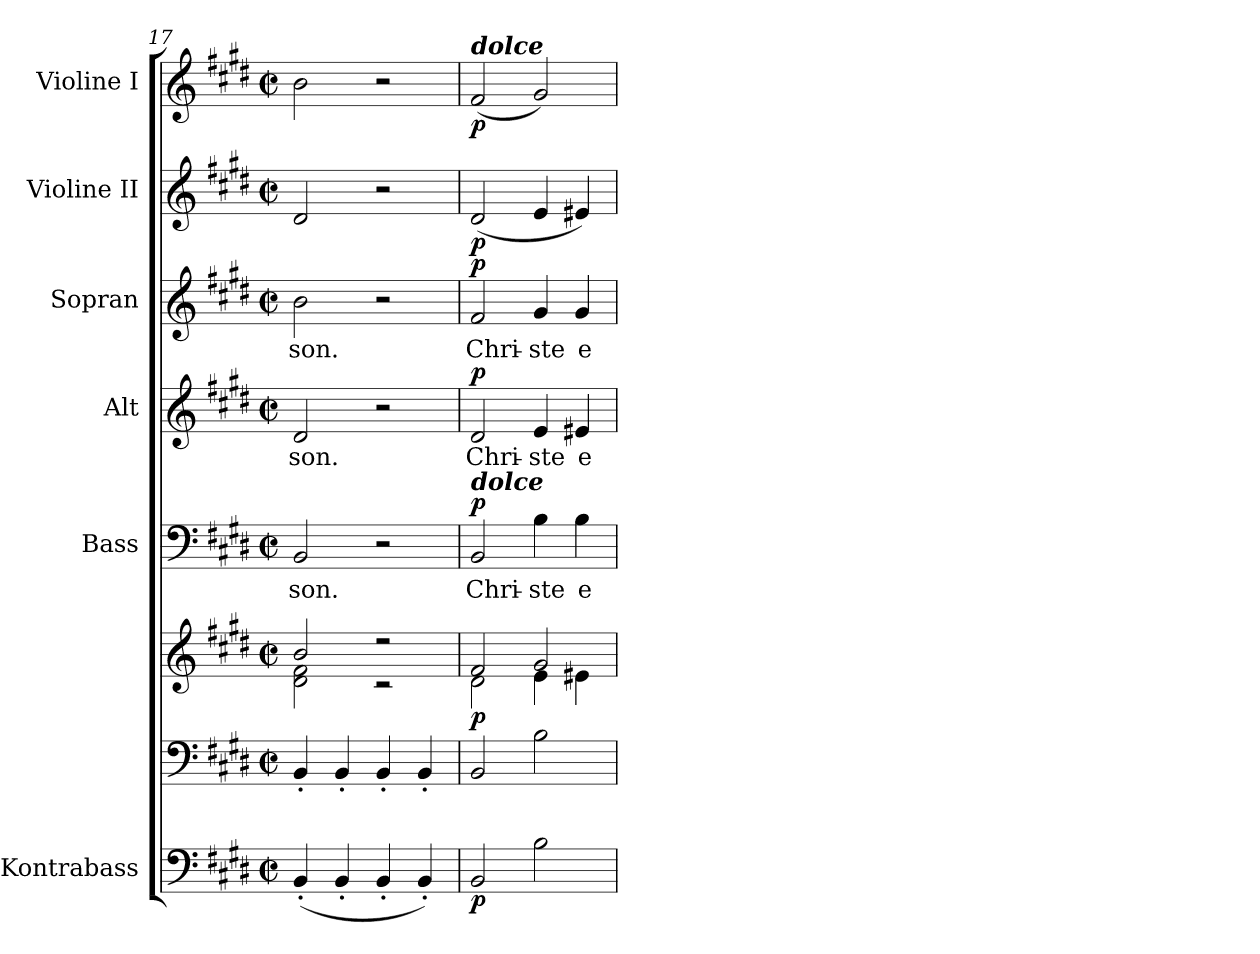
**kern	**dynam	**kern	**kern	**dynam	**kern	**text	**dynam	**kern	**text	**dynam	**kern	**text	**dynam	**kern	**dynam	**kern	**dynam
*part7	*part7	*part6	*part6	*part6	*part5	*part5	*part5	*part4	*part4	*part4	*part3	*part3	*part3	*part2	*part2	*part1	*part1
*staff8	*staff8	*staff7	*staff6	*staff6/7	*staff5	*staff5	*staff5	*staff4	*staff4	*staff4	*staff3	*staff3	*staff3	*staff2	*staff2	*staff1	*staff1
*I"Kontrabass	*	*	*	*	*I"Bass	*	*	*I"Alt	*	*	*I"Sopran	*	*	*I"Violine II	*	*I"Violine I	*
*I'Kb.	*	*	*	*	*I'B.	*	*	*I'A.	*	*	*I'S.	*	*	*I'Vl. II	*	*I'Vl. I	*
*clefF4	*	*clefF4	*clefG2	*	*clefF4	*	*	*clefG2	*	*	*clefG2	*	*	*clefG2	*	*clefG2	*
*ITrd7c12	*	*	*	*	*	*	*	*	*	*	*	*	*	*	*	*	*
*k[f#c#g#d#]	*	*k[f#c#g#d#]	*k[f#c#g#d#]	*	*k[f#c#g#d#]	*	*	*k[f#c#g#d#]	*	*	*k[f#c#g#d#]	*	*	*k[f#c#g#d#]	*	*k[f#c#g#d#]	*
*E:	*	*E:	*E:	*	*E:	*	*	*E:	*	*	*E:	*	*	*E:	*	*E:	*
*M2/2	*	*M2/2	*M2/2	*	*M2/2	*	*	*M2/2	*	*	*M2/2	*	*	*M2/2	*	*M2/2	*
*met(c|)	*	*met(c|)	*met(c|)	*	*met(c|)	*	*	*met(c|)	*	*	*met(c|)	*	*	*met(c|)	*	*met(c|)	*
=17	=17	=17	=17	=17	=17	=17	=17	=17	=17	=17	=17	=17	=17	=17	=17	=17	=17
*	*	*	*^	*	*	*	*	*	*	*	*	*	*	*	*	*	*
!	!	!	!	!	!	!	!LO:LY:b	!	!	!LO:LY:b	!	!	!LO:LY:b	!	!	!	!	!
(<4BBB'</	.	4BB'</	2b/	2d#\ 2f#\	.	2BB/	-son.	.	2d#/	-son.	.	2b\	-son.	.	2d#/	.	2b\	.
4BBB'</	.	4BB'</	.	.	.	.	.	.	.	.	.	.	.	.	.	.	.	.
4BBB'</	.	4BB'</	2r	2r	.	2r	.	.	2r	.	.	2r	.	.	2r	.	2r	.
4BBB'</)	.	4BB'</	.	.	.	.	.	.	.	.	.	.	.	.	.	.	.	.
=18	=18	=18	=18	=18	=18	=18	=18	=18	=18	=18	=18	=18	=18	=18	=18	=18	=18	=18
!	!	!	!	!	!	!	!	!	!	!	!	!	!	!	!	!	!LO:TX:a:Bi:t=dolce	!
!	!	!	!	!	!	!LO:TX:a:Bi:t=dolce	!	!	!	!	!	!	!	!	!	!	!	!
!	!LO:DY:b	!	!	!	!LO:DY:b	!	!LO:LY:b	!LO:DY:a	!	!LO:LY:b	!LO:DY:a	!	!LO:LY:b	!LO:DY:a	!	!LO:DY:b	!	!LO:DY:b
2BBB/	p	2BB/	2f#/	2d#\	p	2BB/	Chri-	p	2d#/	Chri-	p	2f#/	Chri-	p	(<2d#/	p	(<2f#/	p
!	!	!	!	!	!	!	!LO:LY:b	!	!	!LO:LY:b	!	!	!LO:LY:b	!	!	!	!	!
2BB\	.	2B\	2g#/	4e\	.	4B\	-ste	.	4e/	-ste	.	4g#/	-ste	.	4e/	.	2g#/)	.
!	!	!	!	!	!	!	!LO:LY:b	!	!	!LO:LY:b	!	!	!LO:LY:b	!	!	!	!	!
.	.	.	.	4e#X\	.	4B\	e-	.	4e#X/	e-	.	4g#/	e-	.	4e#X/)	.	.	.
*	*	*	*v	*v	*	*	*	*	*	*	*	*	*	*	*	*	*	*
=	=	=	=	=	=	=	=	=	=	=	=	=	=	=	=	=	=
*-	*-	*-	*-	*-	*-	*-	*-	*-	*-	*-	*-	*-	*-	*-	*-	*-	*-
